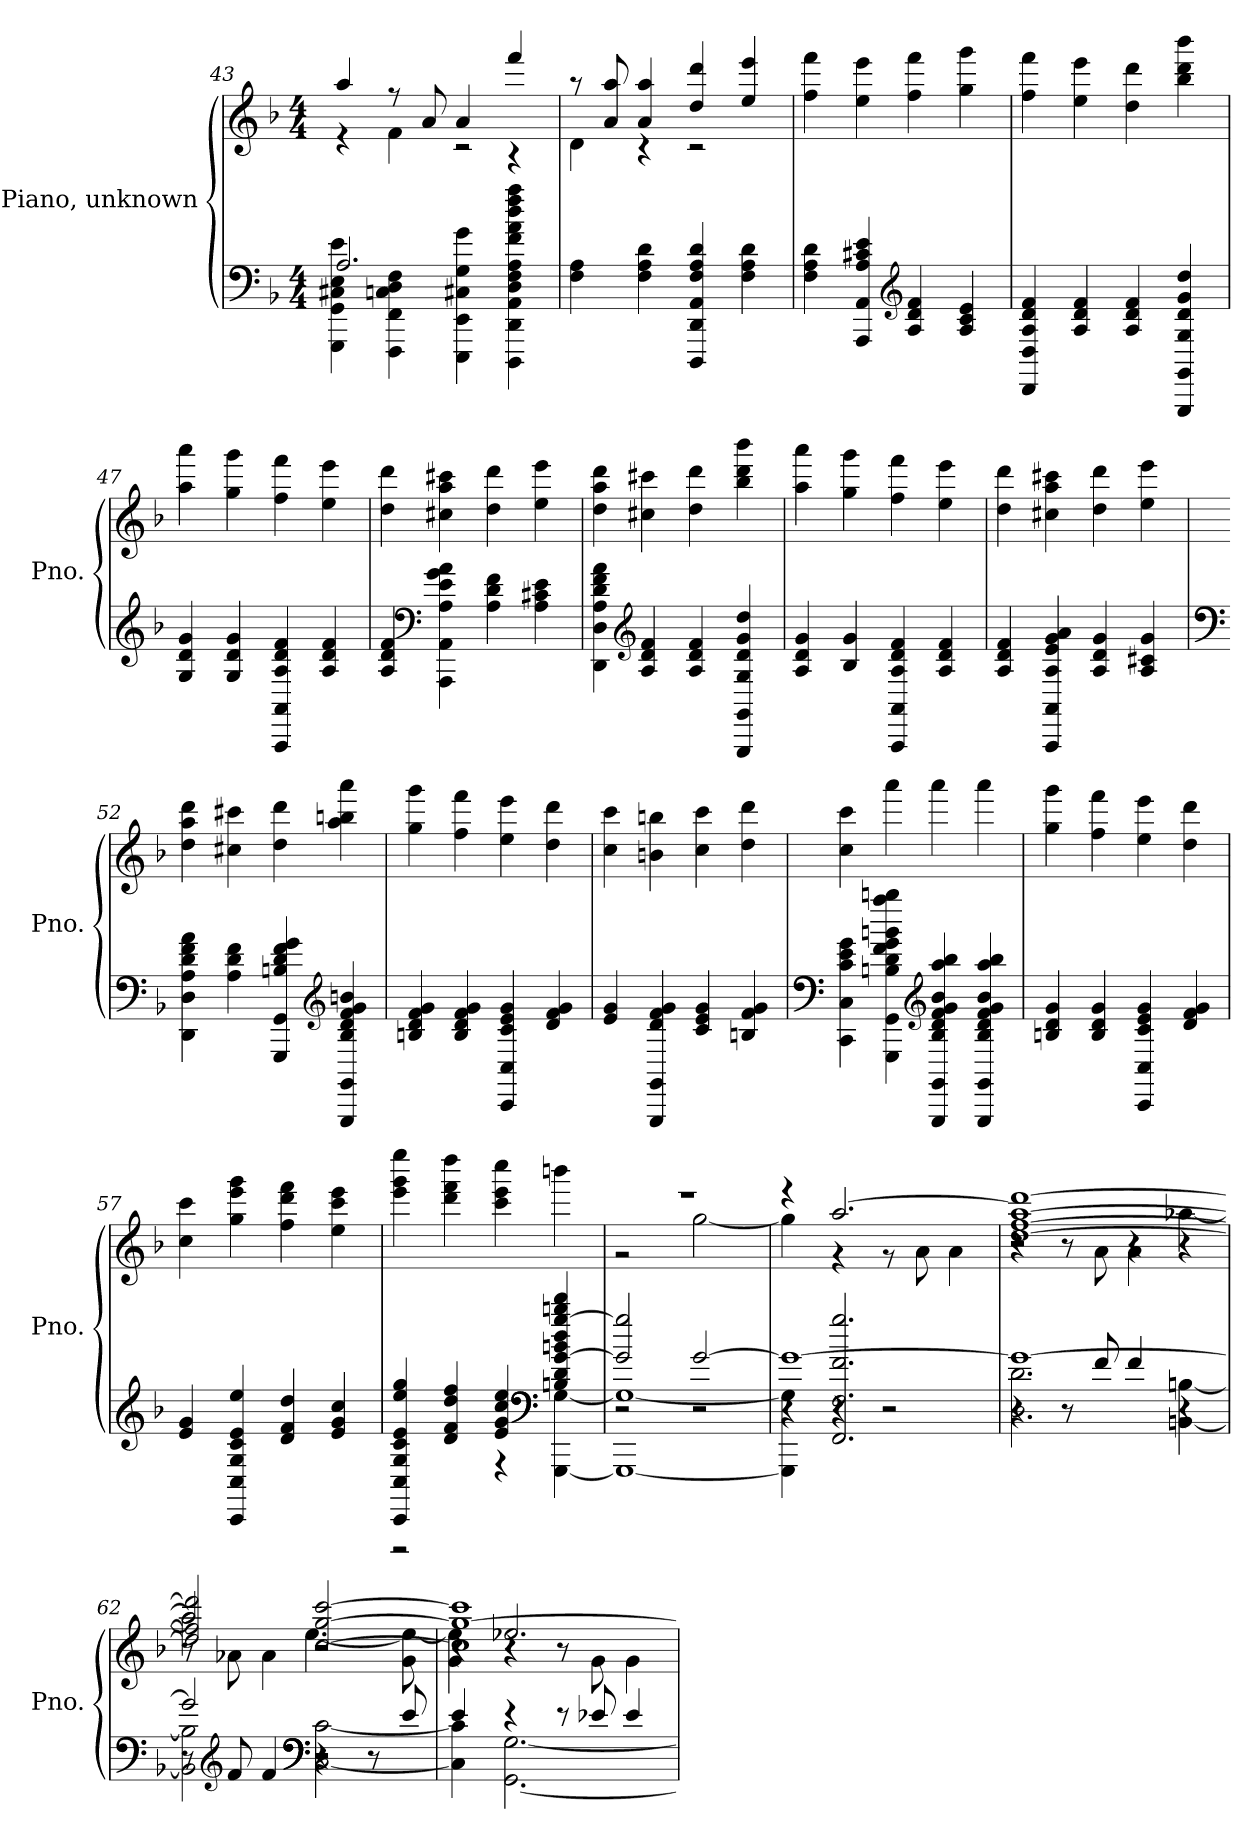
**kern	**kern
*part1	*part1
*staff2	*staff1
*I"Piano, unknown	*
*I'Pno.	*
!!LO:LB:g=z
*clefF4	*clefG2
*k[b-]	*k[b-]
*M4/4	*M4/4
=43	=43
*^	*^
2.A/	4GGG\ 4GG\ 4C#X\ 4E\ 4e\	4aa/	4r
.	4FFF\ 4FF\ 4Cn\ 4D\ 4F\	8r	4f\
.	.	8a/	.
.	4EEE\ 4EE\ 4C#X\ 4G\ 4g\	4a/	2r
4r	4DDD\ 4DD\ 4AA\ 4D\ 4F\ 4A\ 4f\ 4a\ 4dd\ 4ff\ 4aa\	4fff/	.
*v	*v	*	*
=44	=44	=44
4F\ 4A\	8r	4d\
.	8a/ 8aa/	.
4F\ 4A\ 4d\	4a/ 4aa/	4r
4DDD/ 4DD/ 4AA/ 4F/ 4A/ 4d/	4dd/ 4ddd/	2r
4F\ 4A\ 4d\	4ee/ 4eee/	.
*	*v	*v
=45	=45
4F\ 4A\ 4d\	4ff\ 4fff\
4AAA/ 4AA/ 4A/ 4c#X/ 4e/	4ee\ 4eee\
*clefG2	*
4A/ 4d/ 4f/	4ff\ 4fff\
4A/ 4c#/ 4e/	4gg\ 4ggg\
=46	=46
4DD/ 4D/ 4A/ 4d/ 4f/	4ff\ 4fff\
4A/ 4d/ 4f/	4ee\ 4eee\
4A/ 4d/ 4f/	4dd\ 4ddd\
4GGG/ 4GG/ 4G/ 4d/ 4g/ 4dd/	4bb-\ 4ddd\ 4bbb-\
=47	=47
4G/ 4d/ 4g/	4aa\ 4aaa\
4G/ 4d/ 4g/	4gg\ 4ggg\
4AAA/ 4AA/ 4A/ 4d/ 4f/	4ff\ 4fff\
4A/ 4d/ 4f/	4ee\ 4eee\
!!LO:LB:g=z
=48	=48
4A/ 4d/ 4f/	4dd\ 4ddd\
*clefF4	*
4AAA\ 4AA\ 4A\ 4e\ 4g\ 4a\	4cc#X\ 4aa\ 4ccc#X\
4A\ 4d\ 4f\	4dd\ 4ddd\
4A\ 4c#X\ 4e\	4ee\ 4eee\
=49	=49
4DD\ 4D\ 4A\ 4d\ 4f\ 4a\	4dd\ 4aa\ 4ddd\
*clefG2	*
4A/ 4d/ 4f/	4cc#X\ 4ccc#X\
4A/ 4d/ 4f/	4dd\ 4ddd\
4GGG/ 4GG/ 4G/ 4d/ 4g/ 4dd/	4bb-\ 4ddd\ 4bbb-\
=50	=50
4A/ 4d/ 4g/	4aa\ 4aaa\
4B-/ 4g/	4gg\ 4ggg\
4AAA/ 4AA/ 4A/ 4d/ 4f/	4ff\ 4fff\
4A/ 4d/ 4f/	4ee\ 4eee\
=51	=51
4A/ 4d/ 4f/	4dd\ 4ddd\
4AAA/ 4AA/ 4A/ 4e/ 4g/ 4a/	4cc#X\ 4aa\ 4ccc#X\
4A/ 4d/ 4g/	4dd\ 4ddd\
4A/ 4c#X/ 4g/	4ee\ 4eee\
=52	=52
*clefF4	*
4DD\ 4D\ 4A\ 4d\ 4f\ 4a\	4dd\ 4aa\ 4ddd\
4A\ 4d\ 4f\	4cc#X\ 4ccc#X\
4GGG/ 4GG/ 4Bn/ 4d/ 4f/ 4g/	4dd\ 4ddd\
*clefG2	*
4GGG/ 4GG/ 4B/ 4d/ 4f/ 4g/ 4bn/	4aa\ 4bbn\ 4aaa\
!!LO:LB:g=z
=53	=53
4Bn/ 4d/ 4f/ 4g/	4gg\ 4ggg\
4B/ 4d/ 4f/ 4g/	4ff\ 4fff\
4CC/ 4C/ 4c/ 4e/ 4g/	4ee\ 4eee\
4d/ 4f/ 4g/	4dd\ 4ddd\
=54	=54
4e/ 4g/	4cc\ 4ccc\
4GGG/ 4GG/ 4d/ 4f/ 4g/	4bn\ 4bbn\
4c/ 4e/ 4g/	4cc\ 4ccc\
4Bn/ 4f/ 4g/	4dd\ 4ddd\
=55	=55
*clefF4	*
4CC\ 4C\ 4c\ 4e\ 4g\	4cc\ 4ccc\
4GGG\ 4GG\ 4Bn\ 4d\ 4f\ 4g\ 4bn\ 4aa\ 4bbn\	4aaa\
*clefG2	*
4GGG/ 4GG/ 4B/ 4d/ 4f/ 4g/ 4b/ 4aa/ 4bb/	4aaa\
4GGG/ 4GG/ 4B/ 4d/ 4f/ 4g/ 4b/ 4aa/ 4bb/	4aaa\
=56	=56
4Bn/ 4d/ 4g/	4gg\ 4ggg\
4B/ 4d/ 4g/	4ff\ 4fff\
4CC/ 4C/ 4c/ 4e/ 4g/	4ee\ 4eee\
4d/ 4f/ 4g/	4dd\ 4ddd\
=57	=57
4e/ 4g/	4cc\ 4ccc\
4CC/ 4C/ 4G/ 4c/ 4e/ 4ee/	4gg\ 4eee\ 4ggg\
4d/ 4f/ 4dd/	4ff\ 4ddd\ 4fff\
4e/ 4g/ 4cc/	4ee\ 4ccc\ 4eee\
!!LO:LB:g=z
=58	=58
*^	*
4CC/ 4C/ 4G/ 4c/ 4e/ 4ee/ 4gg/	2r	4eee\ 4ggg\ 4eeee\
4d/ 4f/ 4dd/ 4ff/	.	4ddd\ 4fff\ 4dddd\
4e/ 4g/ 4cc/ 4ee/	4r	4ccc\ 4eee\ 4cccc\
*clefF4	*	*
4Bn/ 4d/ [4g/ 4bn/ 4dd/ [4gg/ 4bbn/ 4ddd/	[4GGG\ [4G\	4bbbn\
=59	=59	=59
*	*^	*^
2g/] 2gg/]	1GGG_ 1G_	2r	1r	2r
2r	.	[2g/	.	[2gg\
=60	=60	=60	=60	=60
4r	4GGG\] 4G\]	1g_	4r	4gg\]
2.FF/ 2.F/ 2.f/ 2.gg/	4r	.	[2.aa/	4r
.	2r	.	.	8r
.	.	.	.	8a\
.	.	.	.	4a\
=61	=61	=61	=61	=61
*	*	*	*^	*^
4r	2.D\ 2.d\	1g_	1aa_	2r	[1dd [1ff [1ddd	4r
8r	.	.	.	.	.	8r
8f/	.	.	.	.	.	8a\
4f/	.	.	.	4r	.	4a\
4r	[4BBn\ [4Bn\	.	.	[4aa-X\	.	4r
=62	=62	=62	=62	=62	=62	=62
8r	2BB\] 2B\]	2g/]	2aa/]	2aa-\]	2dd/] 2ff/] 2ddd/]	8r
*clefG2	*	*	*	*	*	*
8f/	.	.	.	.	.	8a-X\
4f/	.	.	.	.	.	4a-\
*clefF4	*	*	*	*	*	*
4r	[2C\ [2c\	2r	[2cc/ [2gg/ [2ccc/	2r	2r	[4.ee\
8r	.	.	.	.	.	.
8e/	.	.	.	.	.	8g\ 8ee\_
*	*v	*v	*	*	*	*
*	*	*	*	*v	*v
!!LO:LB:g=z
=63	=63	=63	=63	=63
4e/	4C\] 4c\]	1cc] 1gg_ 1ccc]	4r	4g\ 4ee\]
4r	[2.GG\ [2.G\	.	2.ee-X/	4r
8r	.	.	.	8r
8e-X/	.	.	.	8g\
4e-/	.	.	.	4g\
*v	*v	*	*	*
*	*v	*v	*v
=	=
*-	*-
